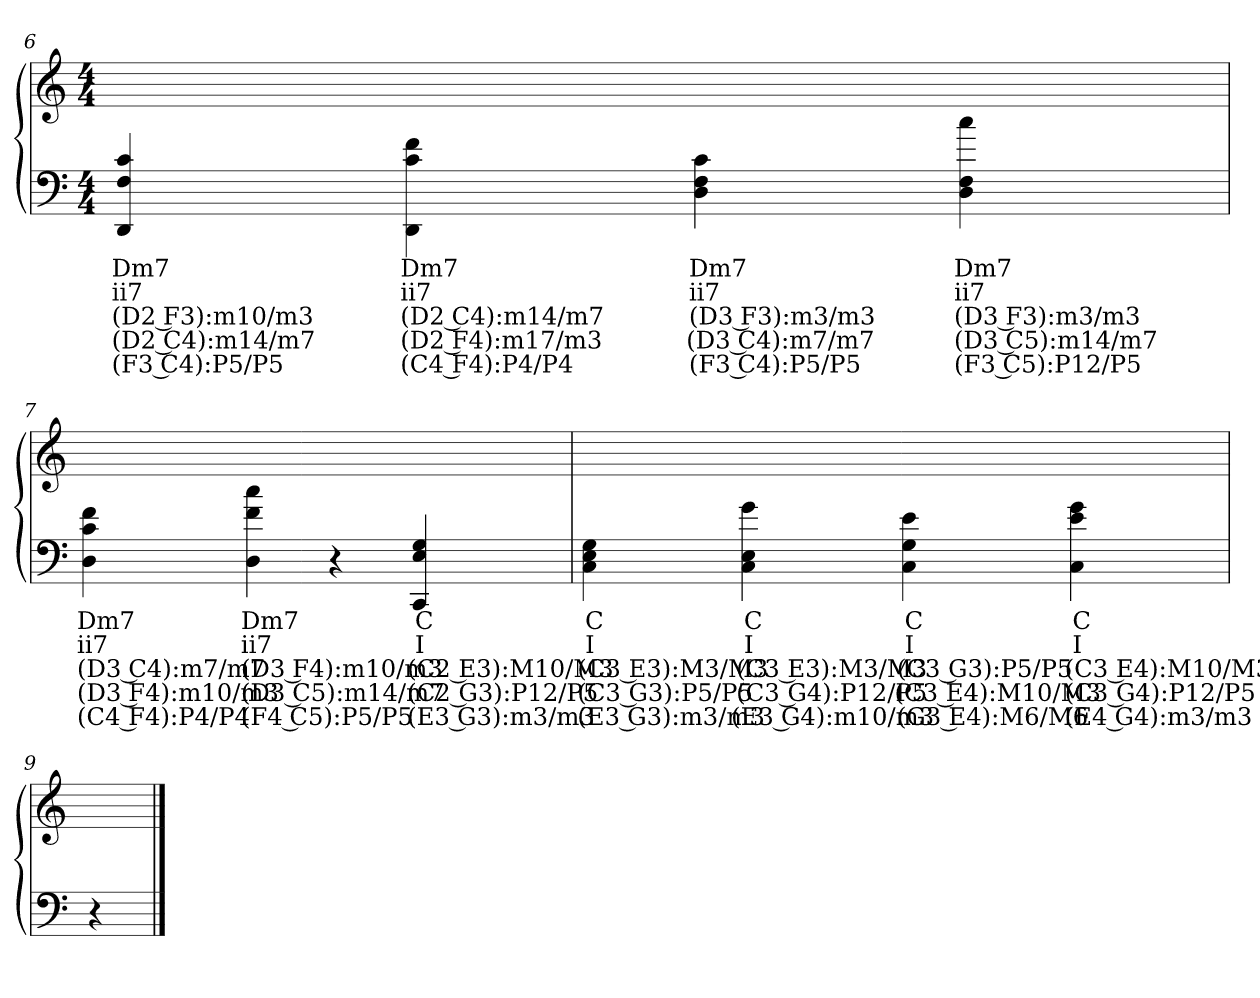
**kern	**text	**text	**text	**text	**text	**kern
*part2	*part2	*part2	*part2	*part2	*part2	*part1
*staff2	*staff2	*staff2	*staff2	*staff2	*staff2	*staff1
*clefF4	*	*	*	*	*	*clefG2
*k[]	*	*	*	*	*	*k[]
*C:	*	*	*	*	*	*C:
*M4/4	*	*	*	*	*	*M4/4
=6	=6	=6	=6	=6	=6	=6
4DD 4F 4c	Dm7	ii7	(D2 F3):m10/m3	(D2 C4):m14/m7	(F3 C4):P5/P5	1ryy
4DD 4c 4f	Dm7	ii7	(D2 C4):m14/m7	(D2 F4):m17/m3	(C4 F4):P4/P4	.
4D 4F 4c	Dm7	ii7	(D3 F3):m3/m3	(D3 C4):m7/m7	(F3 C4):P5/P5	.
4D 4F 4cc	Dm7	ii7	(D3 F3):m3/m3	(D3 C5):m14/m7	(F3 C5):P12/P5	.
=7	=7	=7	=7	=7	=7	=7
4D 4c 4f	Dm7	ii7	(D3 C4):m7/m7	(D3 F4):m10/m3	(C4 F4):P4/P4	1ryy
4D 4f 4cc	Dm7	ii7	(D3 F4):m10/m3	(D3 C5):m14/m7	(F4 C5):P5/P5	.
4r	.	.	.	.	.	.
4CC 4E 4G	C	I	(C2 E3):M10/M3	(C2 G3):P12/P5	(E3 G3):m3/m3	.
=8	=8	=8	=8	=8	=8	=8
4C 4E 4G	C	I	(C3 E3):M3/M3	(C3 G3):P5/P5	(E3 G3):m3/m3	1ryy
4C 4E 4g	C	I	(C3 E3):M3/M3	(C3 G4):P12/P5	(E3 G4):m10/m3	.
4C 4G 4e	C	I	(C3 G3):P5/P5	(C3 E4):M10/M3	(G3 E4):M6/M6	.
4C 4e 4g	C	I	(C3 E4):M10/M3	(C3 G4):P12/P5	(E4 G4):m3/m3	.
=9	=9	=9	=9	=9	=9	=9
4r	.	.	.	.	.	4ryy
==	==	==	==	==	==	==
*-	*-	*-	*-	*-	*-	*-
